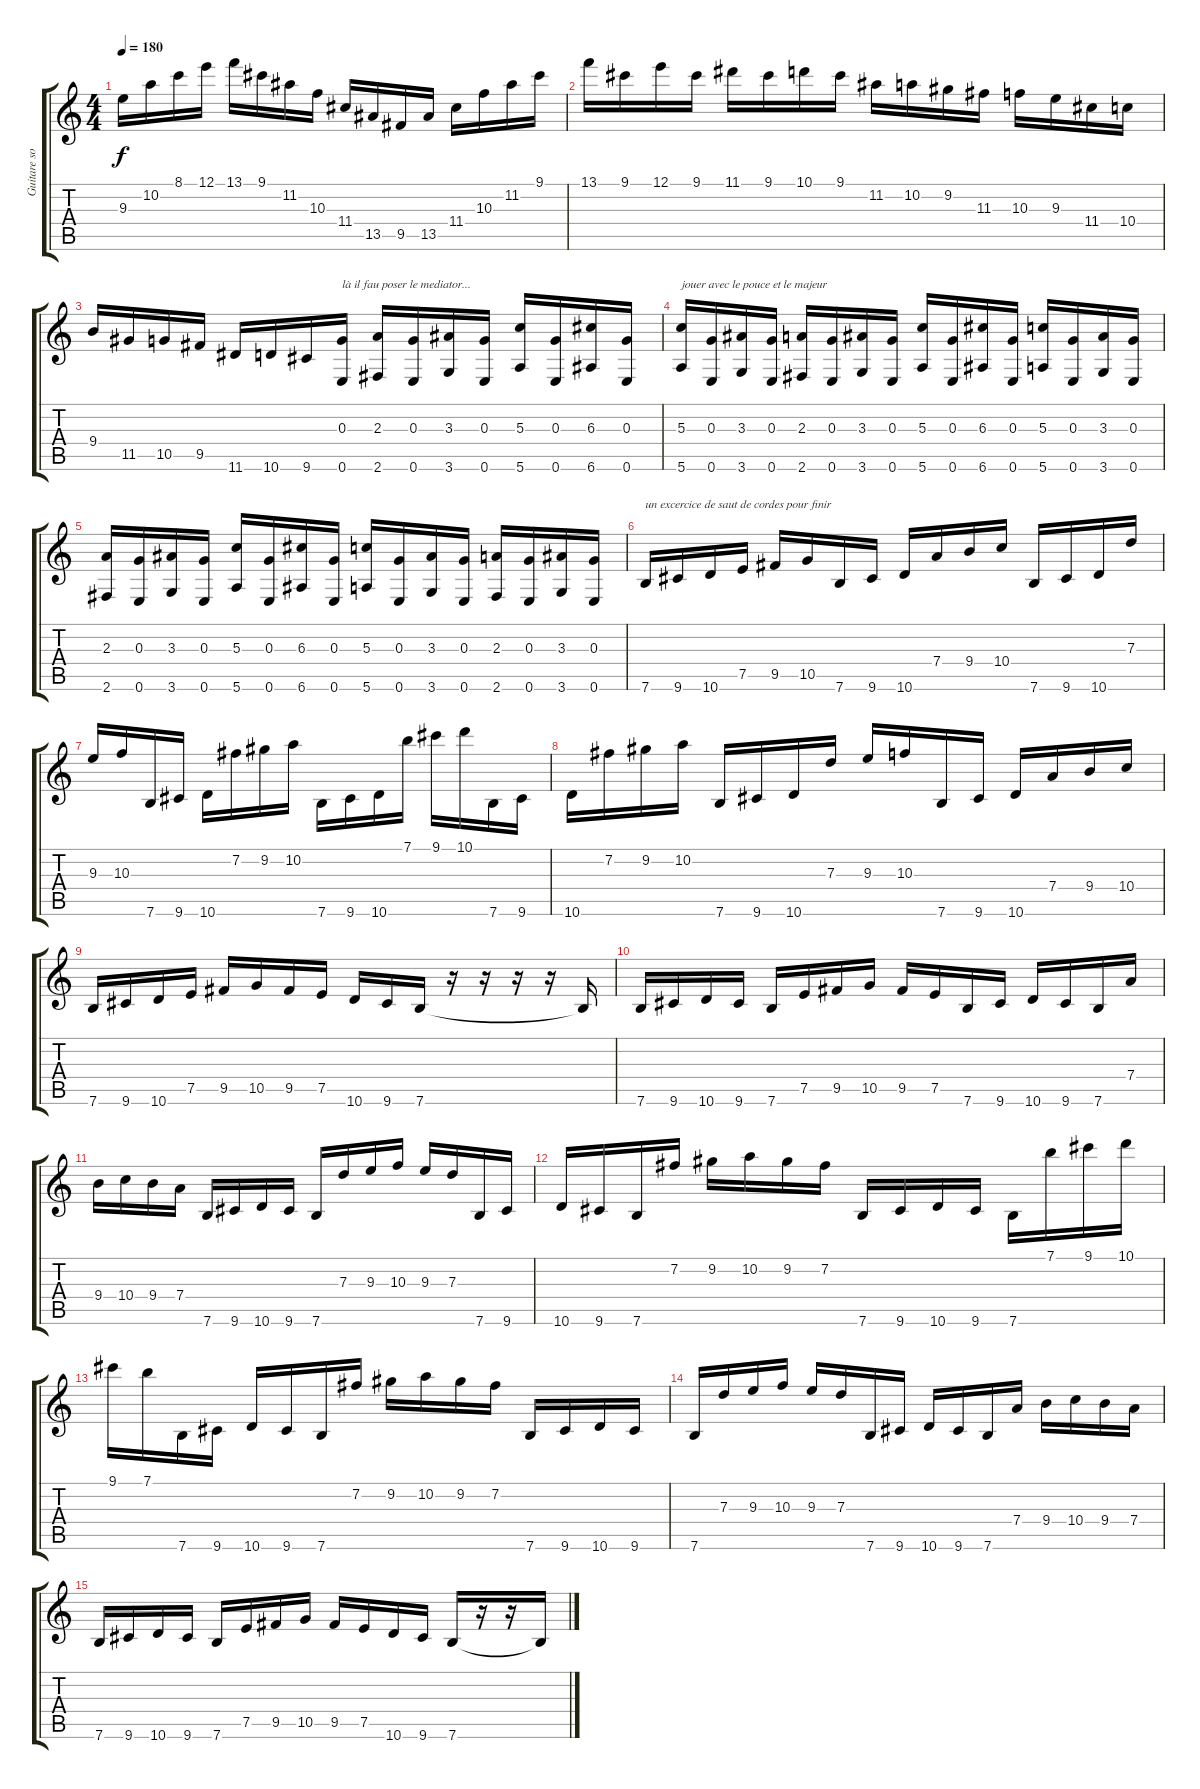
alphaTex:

\track ("Guitare solo" "Guitare so") {instrument acousticguitarnylon}
\staff {score tabs}
\tuning (E4 B3 G3 D3 A2 E2) {hide}
\ts (4 4)
\tempo 180
\clef g2
\ks c
9.3.16{dy f} 10.2.16 8.1.16 12.1.16 13.1.16 9.1.16 11.2.16 10.3.16 11.4.16 13.5.16 9.5.16 13.5.16 11.4.16 10.3.16 11.2.16 9.1.16 |
13.1.16 9.1.16 12.1.16 9.1.16 11.1.16 9.1.16 10.1.16 9.1.16 11.2.16 10.2.16 9.2.16 11.3.16 10.3.16 9.3.16 11.4.16 10.4.16 |
9.4.16 11.5.16 10.5.16 9.5.16 11.6.16 10.6.16 9.6.16 (0.3 0.6).16{txt "là il fau poser le mediator..."} (2.3 2.6).16 (0.3 0.6).16 (3.3 3.6).16 (0.3 0.6).16 (5.3 5.6).16 (0.3 0.6).16 (6.3 6.6).16 (0.3 0.6).16 |
(5.3 5.6).16{txt "jouer avec le pouce et le majeur"} (0.3 0.6).16 (3.3 3.6).16 (0.3 0.6).16 (2.3 2.6).16 (0.3 0.6).16 (3.3 3.6).16 (0.3 0.6).16 (5.3 5.6).16 (0.3 0.6).16 (6.3 6.6).16 (0.3 0.6).16 (5.3 5.6).16 (0.3 0.6).16 (3.3 3.6).16 (0.3 0.6).16 |
(2.3 2.6).16 (0.3 0.6).16 (3.3 3.6).16 (0.3 0.6).16 (5.3 5.6).16 (0.3 0.6).16 (6.3 6.6).16 (0.3 0.6).16 (5.3 5.6).16 (0.3 0.6).16 (3.3 3.6).16 (0.3 0.6).16 (2.3 2.6).16 (0.3 0.6).16 (3.3 3.6).16 (0.3 0.6).16 |
7.6.16{txt "un excercice de saut de cordes pour finir"} 9.6.16 10.6.16 7.5.16 9.5.16 10.5.16 7.6.16 9.6.16 10.6.16 7.4.16 9.4.16 10.4.16 7.6.16 9.6.16 10.6.16 7.3.16 |
9.3.16 10.3.16 7.6.16 9.6.16 10.6.16 7.2.16 9.2.16 10.2.16 7.6.16 9.6.16 10.6.16 7.1.16 9.1.16 10.1.16 7.6.16 9.6.16 |
10.6.16 7.2.16 9.2.16 10.2.16 7.6.16 9.6.16 10.6.16 7.3.16 9.3.16 10.3.16 7.6.16 9.6.16 10.6.16 7.4.16 9.4.16 10.4.16 |
7.6.16 9.6.16 10.6.16 7.5.16 9.5.16 10.5.16 9.5.16 7.5.16 10.6.16 9.6.16 7.6.16 r.16 r.16 r.16 r.16 7.6{t}.16 |
7.6.16 9.6.16 10.6.16 9.6.16 7.6.16 7.5.16 9.5.16 10.5.16 9.5.16 7.5.16 7.6.16 9.6.16 10.6.16 9.6.16 7.6.16 7.4.16 |
9.4.16 10.4.16 9.4.16 7.4.16 7.6.16 9.6.16 10.6.16 9.6.16 7.6.16 7.3.16 9.3.16 10.3.16 9.3.16 7.3.16 7.6.16 9.6.16 |
10.6.16 9.6.16 7.6.16 7.2.16 9.2.16 10.2.16 9.2.16 7.2.16 7.6.16 9.6.16 10.6.16 9.6.16 7.6.16 7.1.16 9.1.16 10.1.16 |
9.1.16 7.1.16 7.6.16 9.6.16 10.6.16 9.6.16 7.6.16 7.2.16 9.2.16 10.2.16 9.2.16 7.2.16 7.6.16 9.6.16 10.6.16 9.6.16 |
7.6.16 7.3.16 9.3.16 10.3.16 9.3.16 7.3.16 7.6.16 9.6.16 10.6.16 9.6.16 7.6.16 7.4.16 9.4.16 10.4.16 9.4.16 7.4.16 |
7.6.16 9.6.16 10.6.16 9.6.16 7.6.16 7.5.16 9.5.16 10.5.16 9.5.16 7.5.16 10.6.16 9.6.16 7.6.16 r.16 r.16 7.6{t}.16
